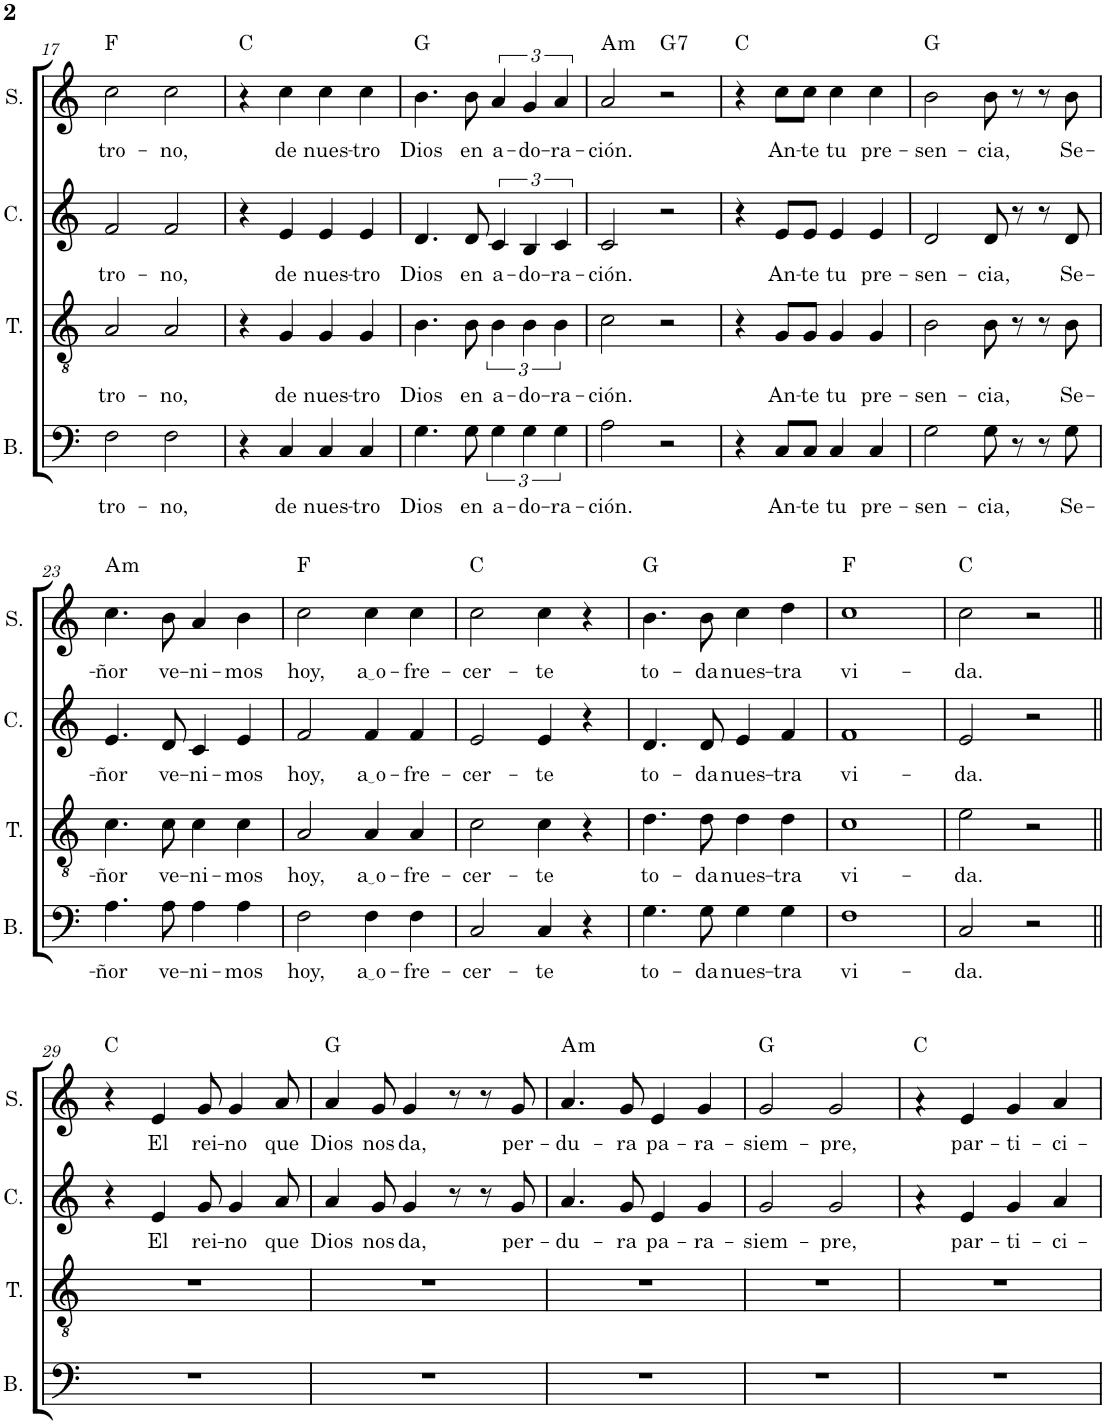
**kern	**text	**kern	**text	**kern	**text	**kern	**text	**harte
*part4	*part4	*part3	*part3	*part2	*part2	*part1	*part1	*part1
*staff4	*staff4	*staff3	*staff3	*staff2	*staff2	*staff1	*staff1	*
*I"Bajo	*	*I"Tenor	*	*I"Contralto	*	*I"Soprano	*	*
*I'B.	*	*I'T.	*	*I'C.	*	*I'S.	*	*
!!LO:PB:g=z
*clefF4	*	*clefGv2	*	*clefG2	*	*clefG2	*	*
*k[]	*	*k[]	*	*k[]	*	*k[]	*	*
*M4/4	*	*M4/4	*	*M4/4	*	*M4/4	*	*
=17	=17	=17	=17	=17	=17	=17	=17	=17
!	!LO:LY:b	!	!LO:LY:b	!	!LO:LY:b	!	!LO:LY:b	!
2F\	tro-	2A/	tro-	2f/	tro-	2cc\	tro-	F:maj
!	!LO:LY:b	!	!LO:LY:b	!	!LO:LY:b	!	!LO:LY:b	!
2F\	-no,	2A/	-no,	2f/	-no,	2cc\	-no,	.
=18	=18	=18	=18	=18	=18	=18	=18	=18
4r	.	4r	.	4r	.	4r	.	C:maj
!	!LO:LY:b	!	!LO:LY:b	!	!LO:LY:b	!	!LO:LY:b	!
4C/	de	4G/	de	4e/	de	4cc\	de	.
!	!LO:LY:b	!	!LO:LY:b	!	!LO:LY:b	!	!LO:LY:b	!
4C/	nues-	4G/	nues-	4e/	nues-	4cc\	nues-	.
!	!LO:LY:b	!	!LO:LY:b	!	!LO:LY:b	!	!LO:LY:b	!
4C/	-tro	4G/	-tro	4e/	-tro	4cc\	-tro	.
=19	=19	=19	=19	=19	=19	=19	=19	=19
!	!LO:LY:b	!	!LO:LY:b	!	!LO:LY:b	!	!LO:LY:b	!
4.G\	Dios	4.B\	Dios	4.d/	Dios	4.b\	Dios	G:maj
!	!LO:LY:b	!	!LO:LY:b	!	!LO:LY:b	!	!LO:LY:b	!
8G\	en	8B\	en	8d/	en	8b\	en	.
!	!LO:LY:b	!	!LO:LY:b	!	!LO:LY:b	!	!LO:LY:b	!
6G\	a-	6B\	a-	6c/	a-	6a/	a-	.
!	!LO:LY:b	!	!LO:LY:b	!	!LO:LY:b	!	!LO:LY:b	!
6G\	-do-	6B\	-do-	6B/	-do-	6g/	-do-	.
!	!LO:LY:b	!	!LO:LY:b	!	!LO:LY:b	!	!LO:LY:b	!
6G\	-ra-	6B\	-ra-	6c/	-ra-	6a/	-ra-	.
=20	=20	=20	=20	=20	=20	=20	=20	=20
!	!LO:LY:b	!	!LO:LY:b	!	!LO:LY:b	!	!LO:LY:b	!LO:H:kt=m
2A\	-ción.	2c\	-ción.	2c/	-ción.	2a/	-ción.	A:min
!	!	!	!	!	!	!	!	!LO:H:kt=7
2r	.	2r	.	2r	.	2r	.	G:7
=21	=21	=21	=21	=21	=21	=21	=21	=21
4r	.	4r	.	4r	.	4r	.	C:maj
!	!LO:LY:b	!	!LO:LY:b	!	!LO:LY:b	!	!LO:LY:b	!
8C/L	An-	8G/L	An-	8e/L	An-	8cc\L	An-	.
!	!LO:LY:b	!	!LO:LY:b	!	!LO:LY:b	!	!LO:LY:b	!
8C/J	-te	8G/J	-te	8e/J	-te	8cc\J	-te	.
!	!LO:LY:b	!	!LO:LY:b	!	!LO:LY:b	!	!LO:LY:b	!
4C/	tu	4G/	tu	4e/	tu	4cc\	tu	.
!	!LO:LY:b	!	!LO:LY:b	!	!LO:LY:b	!	!LO:LY:b	!
4C/	pre-	4G/	pre-	4e/	pre-	4cc\	pre-	.
=22	=22	=22	=22	=22	=22	=22	=22	=22
!	!LO:LY:b	!	!LO:LY:b	!	!LO:LY:b	!	!LO:LY:b	!
2G\	-sen-	2B\	-sen-	2d/	-sen-	2b\	-sen-	G:maj
!	!LO:LY:b	!	!LO:LY:b	!	!LO:LY:b	!	!LO:LY:b	!
8G\	-cia,	8B\	-cia,	8d/	-cia,	8b\	-cia,	.
8r	.	8r	.	8r	.	8r	.	.
8r	.	8r	.	8r	.	8r	.	.
!	!LO:LY:b	!	!LO:LY:b	!	!LO:LY:b	!	!LO:LY:b	!
8G\	Se-	8B\	Se-	8d/	Se-	8b\	Se-	.
!!LO:LB:g=z
=23	=23	=23	=23	=23	=23	=23	=23	=23
!	!LO:LY:b	!	!LO:LY:b	!	!LO:LY:b	!	!LO:LY:b	!LO:H:kt=m
4.A\	-ñor	4.c\	-ñor	4.e/	-ñor	4.cc\	-ñor	A:min
!	!LO:LY:b	!	!LO:LY:b	!	!LO:LY:b	!	!LO:LY:b	!
8A\	ve-	8c\	ve-	8d/	ve-	8b\	ve-	.
!	!LO:LY:b	!	!LO:LY:b	!	!LO:LY:b	!	!LO:LY:b	!
4A\	-ni-	4c\	-ni-	4c/	-ni-	4a/	-ni-	.
!	!LO:LY:b	!	!LO:LY:b	!	!LO:LY:b	!	!LO:LY:b	!
4A\	-mos	4c\	-mos	4e/	-mos	4b\	-mos	.
=24	=24	=24	=24	=24	=24	=24	=24	=24
!	!LO:LY:b	!	!LO:LY:b	!	!LO:LY:b	!	!LO:LY:b	!
2F\	hoy,	2A/	hoy,	2f/	hoy,	2cc\	hoy,	F:maj
!	!LO:LY:b	!	!LO:LY:b	!	!LO:LY:b	!	!LO:LY:b	!
4F\	a o	4A/	a o	4f/	a o	4cc\	a o	.
!	!LO:LY:b	!	!LO:LY:b	!	!LO:LY:b	!	!LO:LY:b	!
4F\	-fre-	4A/	-fre-	4f/	-fre-	4cc\	-fre-	.
=25	=25	=25	=25	=25	=25	=25	=25	=25
!	!LO:LY:b	!	!LO:LY:b	!	!LO:LY:b	!	!LO:LY:b	!
2C/	-cer-	2c\	-cer-	2e/	-cer-	2cc\	-cer-	C:maj
!	!LO:LY:b	!	!LO:LY:b	!	!LO:LY:b	!	!LO:LY:b	!
4C/	-te	4c\	-te	4e/	-te	4cc\	-te	.
4r	.	4r	.	4r	.	4r	.	.
=26	=26	=26	=26	=26	=26	=26	=26	=26
!	!LO:LY:b	!	!LO:LY:b	!	!LO:LY:b	!	!LO:LY:b	!
4.G\	to-	4.d\	to-	4.d/	to-	4.b\	to-	G:maj
!	!LO:LY:b	!	!LO:LY:b	!	!LO:LY:b	!	!LO:LY:b	!
8G\	-da	8d\	-da	8d/	-da	8b\	-da	.
!	!LO:LY:b	!	!LO:LY:b	!	!LO:LY:b	!	!LO:LY:b	!
4G\	nues-	4d\	nues-	4e/	nues-	4cc\	nues-	.
!	!LO:LY:b	!	!LO:LY:b	!	!LO:LY:b	!	!LO:LY:b	!
4G\	-tra	4d\	-tra	4f/	-tra	4dd\	-tra	.
=27	=27	=27	=27	=27	=27	=27	=27	=27
!	!LO:LY:b	!	!LO:LY:b	!	!LO:LY:b	!	!LO:LY:b	!
1F	vi-	1c	vi-	1f	vi-	1cc	vi-	F:maj
=28	=28	=28	=28	=28	=28	=28	=28	=28
!	!LO:LY:b	!	!LO:LY:b	!	!LO:LY:b	!	!LO:LY:b	!
2C/	-da.	2e\	-da.	2e/	-da.	2cc\	-da.	C:maj
2r	.	2r	.	2r	.	2r	.	.
!!LO:LB:g=z
=29||	=29||	=29||	=29||	=29||	=29||	=29||	=29||	=29||
1r	.	1r	.	4r	.	4r	.	C:maj
!	!	!	!	!	!LO:LY:b	!	!LO:LY:b	!
.	.	.	.	4e/	El	4e/	El	.
!	!	!	!	!	!LO:LY:b	!	!LO:LY:b	!
.	.	.	.	8g/	rei-	8g/	rei-	.
!	!	!	!	!	!LO:LY:b	!	!LO:LY:b	!
.	.	.	.	4g/	-no	4g/	-no	.
!	!	!	!	!	!LO:LY:b	!	!LO:LY:b	!
.	.	.	.	8a/	que	8a/	que	.
=30	=30	=30	=30	=30	=30	=30	=30	=30
!	!	!	!	!	!LO:LY:b	!	!LO:LY:b	!
1r	.	1r	.	4a/	Dios	4a/	Dios	G:maj
!	!	!	!	!	!LO:LY:b	!	!LO:LY:b	!
.	.	.	.	8g/	nos	8g/	nos	.
!	!	!	!	!	!LO:LY:b	!	!LO:LY:b	!
.	.	.	.	4g/	da,	4g/	da,	.
.	.	.	.	8r	.	8r	.	.
.	.	.	.	8r	.	8r	.	.
!	!	!	!	!	!LO:LY:b	!	!LO:LY:b	!
.	.	.	.	8g/	per-	8g/	per-	.
=31	=31	=31	=31	=31	=31	=31	=31	=31
!	!	!	!	!	!LO:LY:b	!	!LO:LY:b	!LO:H:kt=m
1r	.	1r	.	4.a/	-du-	4.a/	-du-	A:min
!	!	!	!	!	!LO:LY:b	!	!LO:LY:b	!
.	.	.	.	8g/	-ra	8g/	-ra	.
!	!	!	!	!	!LO:LY:b	!	!LO:LY:b	!
.	.	.	.	4e/	pa-	4e/	pa-	.
!	!	!	!	!	!LO:LY:b	!	!LO:LY:b	!
.	.	.	.	4g/	-ra-	4g/	-ra-	.
=32	=32	=32	=32	=32	=32	=32	=32	=32
!	!	!	!	!	!LO:LY:b	!	!LO:LY:b	!
1r	.	1r	.	2g/	-siem-	2g/	-siem-	G:maj
!	!	!	!	!	!LO:LY:b	!	!LO:LY:b	!
.	.	.	.	2g/	-pre,	2g/	-pre,	.
=33	=33	=33	=33	=33	=33	=33	=33	=33
1r	.	1r	.	4ra	.	4ra	.	C:maj
!	!	!	!	!	!LO:LY:b	!	!LO:LY:b	!
.	.	.	.	4e/	par-	4e/	par-	.
!	!	!	!	!	!LO:LY:b	!	!LO:LY:b	!
.	.	.	.	4g/	-ti-	4g/	-ti-	.
!	!	!	!	!	!LO:LY:b	!	!LO:LY:b	!
.	.	.	.	4a/	-ci-	4a/	-ci-	.
=	=	=	=	=	=	=	=	=
*-	*-	*-	*-	*-	*-	*-	*-	*-
